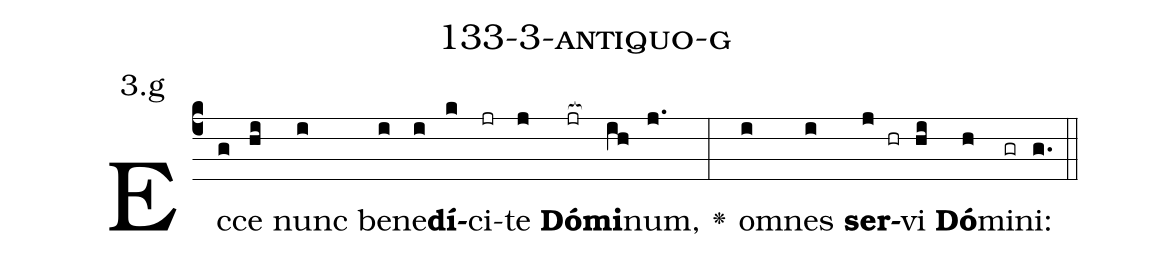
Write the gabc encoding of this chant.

name: 133-3-antiquo-g;
annotation: 3.g;
%%
(c4)Ec(g)ce(hi) nunc(i) be(i)ne(i)<b>dí</b>(k)ci(jr)te(j) <b>Dó</b>(jr[ocb:1{])<b>mi</b>(ih[ocb:0}])num,(j.) <v>\greheightstar</v>(:) om(i)nes(i) <b>ser</b>(j hr)vi(hi) <b>Dó</b>(h)mi(gr)ni:(g.) (::)


%E(i) u(i) o(j) u(hi) a(h) e.(g.) (::)
